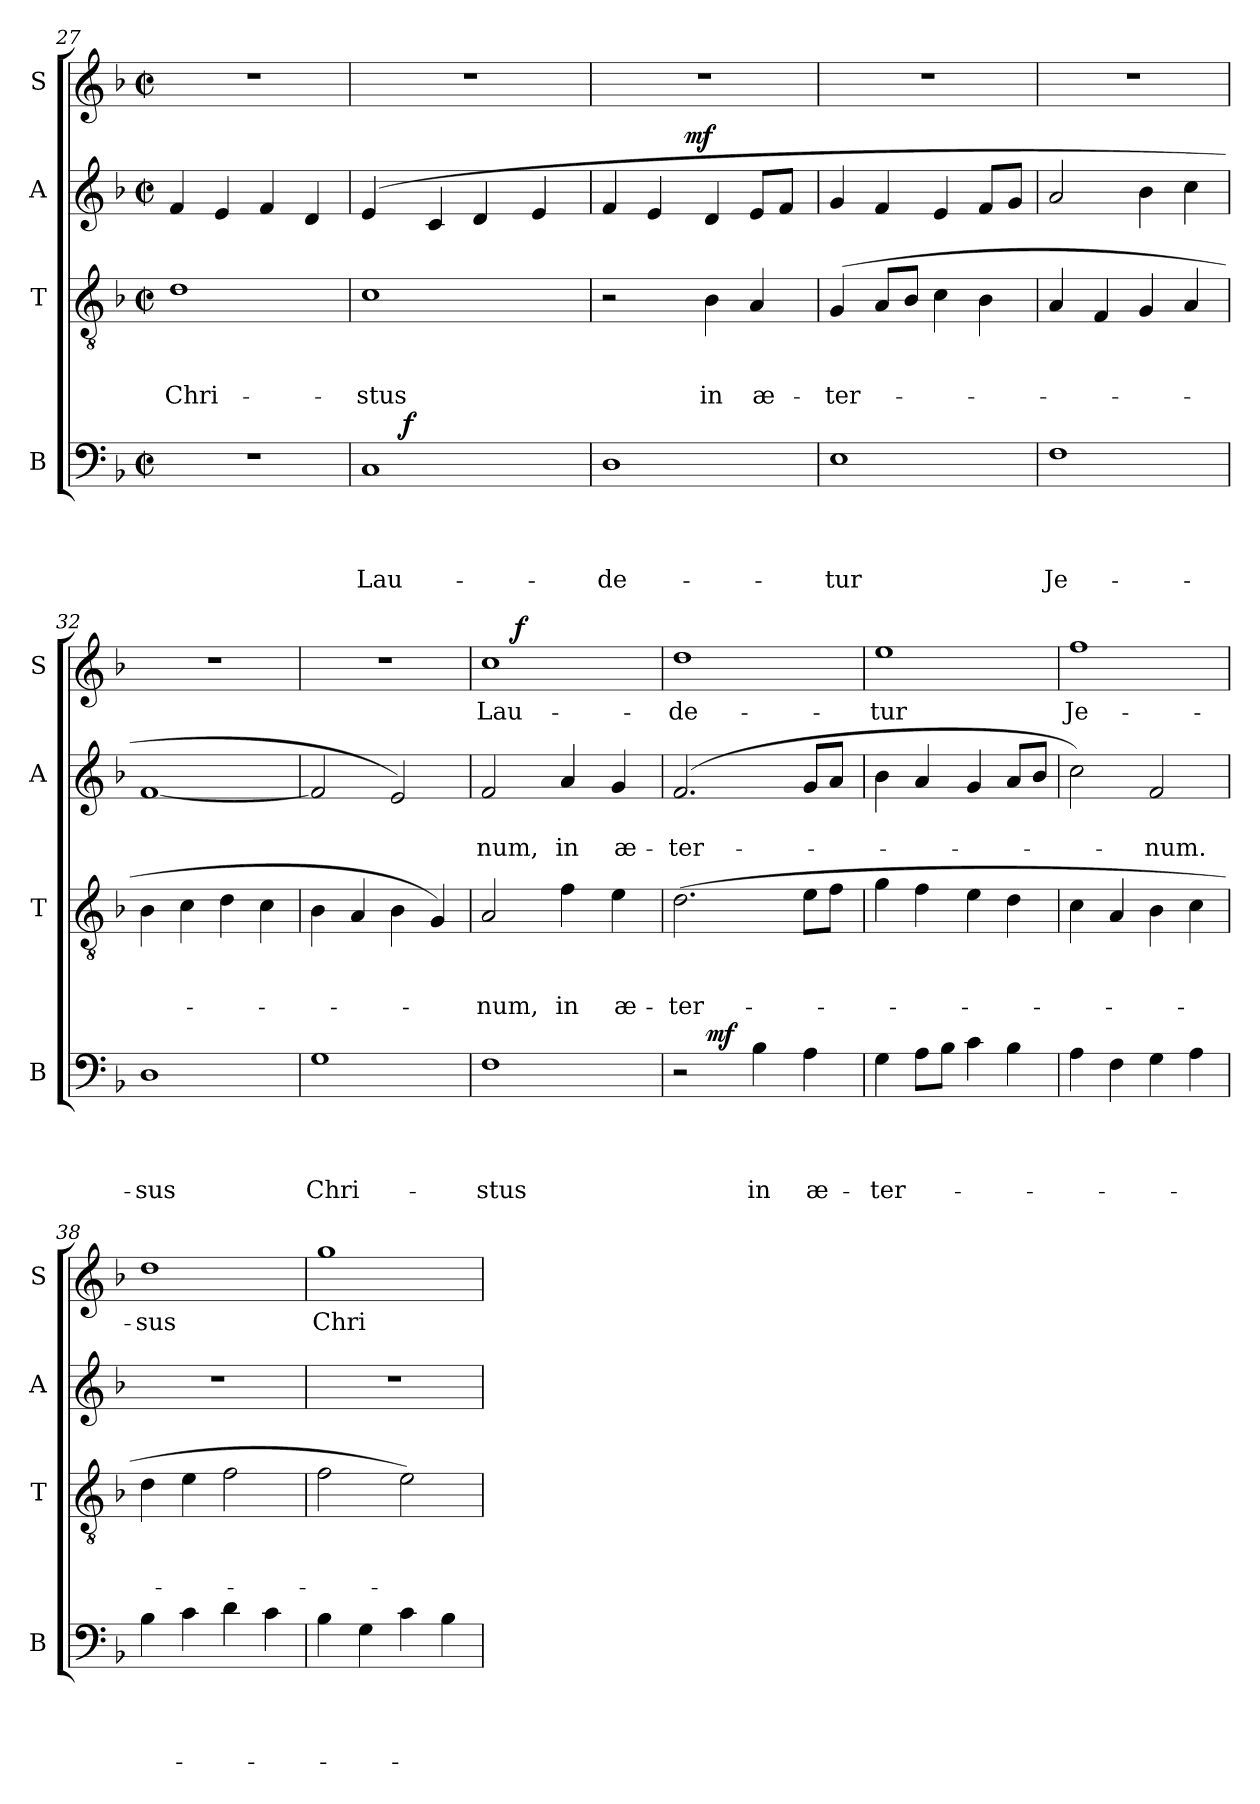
**kern	**text	**text	**text	**text	**dynam	**kern	**text	**text	**text	**kern	**text	**text	**dynam	**kern	**text	**dynam
*part4	*part4	*part4	*part4	*part4	*part4	*part3	*part3	*part3	*part3	*part2	*part2	*part2	*part2	*part1	*part1	*part1
*staff4	*staff4	*staff4	*staff4	*staff4	*staff4	*staff3	*staff3	*staff3	*staff3	*staff2	*staff2	*staff2	*staff2	*staff1	*staff1	*staff1
*I"B	*	*	*	*	*	*I"T	*	*	*	*I"A	*	*	*	*I"S	*	*
*I'B	*	*	*	*	*	*I'T	*	*	*	*I'A	*	*	*	*I'S	*	*
*clefF4	*	*	*	*	*	*clefGv2	*	*	*	*clefG2	*	*	*	*clefG2	*	*
*k[b-]	*	*	*	*	*	*k[b-]	*	*	*	*k[b-]	*	*	*	*k[b-]	*	*
*F:	*	*	*	*	*	*F:	*	*	*	*F:	*	*	*	*F:	*	*
*M2/2	*	*	*	*	*	*M2/2	*	*	*	*M2/2	*	*	*	*M2/2	*	*
*met(c|)	*	*	*	*	*	*met(c|)	*	*	*	*met(c|)	*	*	*	*met(c|)	*	*
=27	=27	=27	=27	=27	=27	=27	=27	=27	=27	=27	=27	=27	=27	=27	=27	=27
!	!	!	!	!	!	!	!	!	!LO:LY:b	!	!	!	!	!	!	!
1r	.	.	.	.	.	1d	.	.	Chri-	4f/	.	.	.	1r	.	.
.	.	.	.	.	.	.	.	.	.	4e/	.	.	.	.	.	.
.	.	.	.	.	.	.	.	.	.	4f/	.	.	.	.	.	.
.	.	.	.	.	.	.	.	.	.	4d/	.	.	.	.	.	.
!!LO:LB:g=z
=28	=28	=28	=28	=28	=28	=28	=28	=28	=28	=28	=28	=28	=28	=28	=28	=28
!	!	!	!	!LO:LY:b	!	!	!	!	!LO:LY:b	!	!	!	!	!	!	!
*^	*	*	*	*	*	*	*	*	*	*	*	*	*	*	*	*
1C	8ryy	.	.	.	Lau-	.	1c	.	.	-stus	(4e/	.	.	.	1r	.	.
.	32ryy	.	.	.	.	.	.	.	.	.	.	.	.	.	.	.	.
!	!	!	!	!	!	!LO:DY:a	!	!	!	!	!	!	!	!	!	!	!
.	2ryy	.	.	.	.	f	.	.	.	.	.	.	.	.	.	.	.
.	.	.	.	.	.	.	.	.	.	.	4c/	.	.	.	.	.	.
.	.	.	.	.	.	.	.	.	.	.	4d/	.	.	.	.	.	.
.	4ryy	.	.	.	.	.	.	.	.	.	.	.	.	.	.	.	.
.	.	.	.	.	.	.	.	.	.	.	4e/	.	.	.	.	.	.
.	16.ryy	.	.	.	.	.	.	.	.	.	.	.	.	.	.	.	.
=29	=29	=29	=29	=29	=29	=29	=29	=29	=29	=29	=29	=29	=29	=29	=29	=29	=29
!	!	!	!	!	!LO:LY:b	!	!	!	!	!	!	!	!	!	!	!	!
*v	*v	*	*	*	*	*	*	*	*	*	*^	*	*	*	*	*	*
1D	.	.	.	-de-	.	2r	.	.	.	4f/	4..ryy	.	.	.	1r	.	.
.	.	.	.	.	.	.	.	.	.	4e/	.	.	.	.	.	.	.
!	!	!	!	!	!	!	!	!	!	!	!	!	!	!LO:DY:b	!	!	!
.	.	.	.	.	.	.	.	.	.	.	2ryy	.	.	mf	.	.	.
!	!	!	!	!	!	!	!	!	!LO:LY:b:rj	!	!	!	!	!	!	!	!
.	.	.	.	.	.	4B-\	.	.	in	4d/	.	.	.	.	.	.	.
!	!	!	!	!	!	!	!	!	!LO:LY:b	!	!	!	!	!	!	!	!
.	.	.	.	.	.	4A/	.	.	æ-	8e/L	.	.	.	.	.	.	.
.	.	.	.	.	.	.	.	.	.	8f/J	.	.	.	.	.	.	.
.	.	.	.	.	.	.	.	.	.	.	16ryy	.	.	.	.	.	.
=30	=30	=30	=30	=30	=30	=30	=30	=30	=30	=30	=30	=30	=30	=30	=30	=30	=30
!	!	!	!	!LO:LY:b	!	!	!	!	!LO:LY:b	!	!	!	!	!	!	!	!
*	*	*	*	*	*	*	*	*	*	*v	*v	*	*	*	*	*	*
1E	.	.	.	-tur	.	(4G/	.	.	-ter-	4g/	.	.	.	1r	.	.
.	.	.	.	.	.	8A/L	.	.	.	4f/	.	.	.	.	.	.
.	.	.	.	.	.	8B-/J	.	.	.	.	.	.	.	.	.	.
.	.	.	.	.	.	4c\	.	.	.	4e/	.	.	.	.	.	.
.	.	.	.	.	.	4B-\	.	.	.	8f/L	.	.	.	.	.	.
.	.	.	.	.	.	.	.	.	.	8g/J	.	.	.	.	.	.
=31	=31	=31	=31	=31	=31	=31	=31	=31	=31	=31	=31	=31	=31	=31	=31	=31
!	!	!	!	!LO:LY:b	!	!	!	!	!	!	!	!	!	!	!	!
1F	.	.	.	Je-	.	4A/	.	.	.	2a/	.	.	.	1r	.	.
.	.	.	.	.	.	4F/	.	.	.	.	.	.	.	.	.	.
.	.	.	.	.	.	4G/	.	.	.	4b-\	.	.	.	.	.	.
.	.	.	.	.	.	4A/	.	.	.	4cc\	.	.	.	.	.	.
=32	=32	=32	=32	=32	=32	=32	=32	=32	=32	=32	=32	=32	=32	=32	=32	=32
!	!	!	!	!LO:LY:b	!	!	!	!	!	!	!	!	!	!	!	!
1D	.	.	.	-sus	.	4B-\	.	.	.	[<1f	.	.	.	1r	.	.
.	.	.	.	.	.	4c\	.	.	.	.	.	.	.	.	.	.
.	.	.	.	.	.	4d\	.	.	.	.	.	.	.	.	.	.
.	.	.	.	.	.	4c\	.	.	.	.	.	.	.	.	.	.
=33	=33	=33	=33	=33	=33	=33	=33	=33	=33	=33	=33	=33	=33	=33	=33	=33
!	!	!	!	!LO:LY:b	!	!	!	!	!	!	!	!	!	!	!	!
1G	.	.	.	Chri-	.	4B-\	.	.	.	2f/]	.	.	.	1r	.	.
.	.	.	.	.	.	4A/	.	.	.	.	.	.	.	.	.	.
.	.	.	.	.	.	4B-\	.	.	.	2e/)	.	.	.	.	.	.
.	.	.	.	.	.	4G/)	.	.	.	.	.	.	.	.	.	.
!!LO:LB:g=z
=34	=34	=34	=34	=34	=34	=34	=34	=34	=34	=34	=34	=34	=34	=34	=34	=34
!	!	!	!	!LO:LY:b	!	!	!	!	!LO:LY:b	!	!	!LO:LY:b	!	!	!LO:LY:b	!
*	*	*	*	*	*	*	*	*	*	*	*	*	*	*^	*	*
1F	.	.	.	-stus	.	2A/	.	.	-num,	2f/	.	-num,	.	1cc	8.ryy	Lau-	.
!	!	!	!	!	!	!	!	!	!	!	!	!	!	!	!	!	!LO:DY:a
.	.	.	.	.	.	.	.	.	.	.	.	.	.	.	2ryy	.	f
!	!	!	!	!	!	!	!	!	!LO:LY:b	!	!	!LO:LY:b	!	!	!	!	!
.	.	.	.	.	.	4f\	.	.	in	4a/	.	in	.	.	.	.	.
.	.	.	.	.	.	.	.	.	.	.	.	.	.	.	4ryy	.	.
!	!	!	!	!	!	!	!	!	!LO:LY:b	!	!	!LO:LY:b	!	!	!	!	!
.	.	.	.	.	.	4e\	.	.	æ-	4g/	.	æ-	.	.	.	.	.
.	.	.	.	.	.	.	.	.	.	.	.	.	.	.	16ryy	.	.
=35	=35	=35	=35	=35	=35	=35	=35	=35	=35	=35	=35	=35	=35	=35	=35	=35	=35
!	!	!	!	!	!	!	!	!	!LO:LY:b	!	!	!LO:LY:b	!	!	!	!LO:LY:b	!
*^	*	*	*	*	*	*	*	*	*	*	*	*	*	*v	*v	*	*
2r	8.ryy	.	.	.	.	.	(>2.d\	.	.	-ter-	(2.f/	.	-ter-	.	1dd	-de-	.
!	!	!	!	!	!	!LO:DY:a	!	!	!	!	!	!	!	!	!	!	!
.	2ryy	.	.	.	.	mf	.	.	.	.	.	.	.	.	.	.	.
!	!	!	!	!	!LO:LY:b	!	!	!	!	!	!	!	!	!	!	!	!
4B-\	.	.	.	.	in	.	.	.	.	.	.	.	.	.	.	.	.
.	4ryy	.	.	.	.	.	.	.	.	.	.	.	.	.	.	.	.
!	!	!	!	!	!LO:LY:b	!	!	!	!	!	!	!	!	!	!	!	!
4A\	.	.	.	.	æ-	.	8e\L	.	.	.	8g/L	.	.	.	.	.	.
.	.	.	.	.	.	.	8f\J	.	.	.	8a/J	.	.	.	.	.	.
.	16ryy	.	.	.	.	.	.	.	.	.	.	.	.	.	.	.	.
=36	=36	=36	=36	=36	=36	=36	=36	=36	=36	=36	=36	=36	=36	=36	=36	=36	=36
!	!	!	!	!	!LO:LY:b	!	!	!	!	!	!	!	!	!	!	!LO:LY:b	!
*v	*v	*	*	*	*	*	*	*	*	*	*	*	*	*	*	*	*
4G\	.	.	.	-ter-	.	4g\	.	.	.	4b-\	.	.	.	1ee	-tur	.
8A\L	.	.	.	.	.	4f\	.	.	.	4a/	.	.	.	.	.	.
8B-\J	.	.	.	.	.	.	.	.	.	.	.	.	.	.	.	.
4c\	.	.	.	.	.	4e\	.	.	.	4g/	.	.	.	.	.	.
4B-\	.	.	.	.	.	4d\	.	.	.	8a/L	.	.	.	.	.	.
.	.	.	.	.	.	.	.	.	.	8b-/J	.	.	.	.	.	.
=37	=37	=37	=37	=37	=37	=37	=37	=37	=37	=37	=37	=37	=37	=37	=37	=37
!	!	!	!	!	!	!	!	!	!	!	!	!	!	!	!LO:LY:b	!
4A\	.	.	.	.	.	4c\	.	.	.	2cc\)	.	.	.	1ff	Je-	.
4F\	.	.	.	.	.	4A/	.	.	.	.	.	.	.	.	.	.
!	!	!	!	!	!	!	!	!	!	!	!	!LO:LY:b	!	!	!	!
4G\	.	.	.	.	.	4B-\	.	.	.	2f/	.	-num.	.	.	.	.
4A\	.	.	.	.	.	4c\	.	.	.	.	.	.	.	.	.	.
=38	=38	=38	=38	=38	=38	=38	=38	=38	=38	=38	=38	=38	=38	=38	=38	=38
!	!	!	!	!	!	!	!	!	!	!	!	!	!	!	!LO:LY:b	!
4B-\	.	.	.	.	.	4d\	.	.	.	1r	.	.	.	1dd	-sus	.
4c\	.	.	.	.	.	4e\	.	.	.	.	.	.	.	.	.	.
4d\	.	.	.	.	.	2f\	.	.	.	.	.	.	.	.	.	.
4c\	.	.	.	.	.	.	.	.	.	.	.	.	.	.	.	.
=39	=39	=39	=39	=39	=39	=39	=39	=39	=39	=39	=39	=39	=39	=39	=39	=39
!	!	!	!	!	!	!	!	!	!	!	!	!	!	!	!LO:LY:b	!
4B-\	.	.	.	.	.	2f\	.	.	.	1r	.	.	.	1gg	Chri-	.
4G\	.	.	.	.	.	.	.	.	.	.	.	.	.	.	.	.
4c\	.	.	.	.	.	2e\)	.	.	.	.	.	.	.	.	.	.
4B-\	.	.	.	.	.	.	.	.	.	.	.	.	.	.	.	.
=	=	=	=	=	=	=	=	=	=	=	=	=	=	=	=	=
*-	*-	*-	*-	*-	*-	*-	*-	*-	*-	*-	*-	*-	*-	*-	*-	*-
